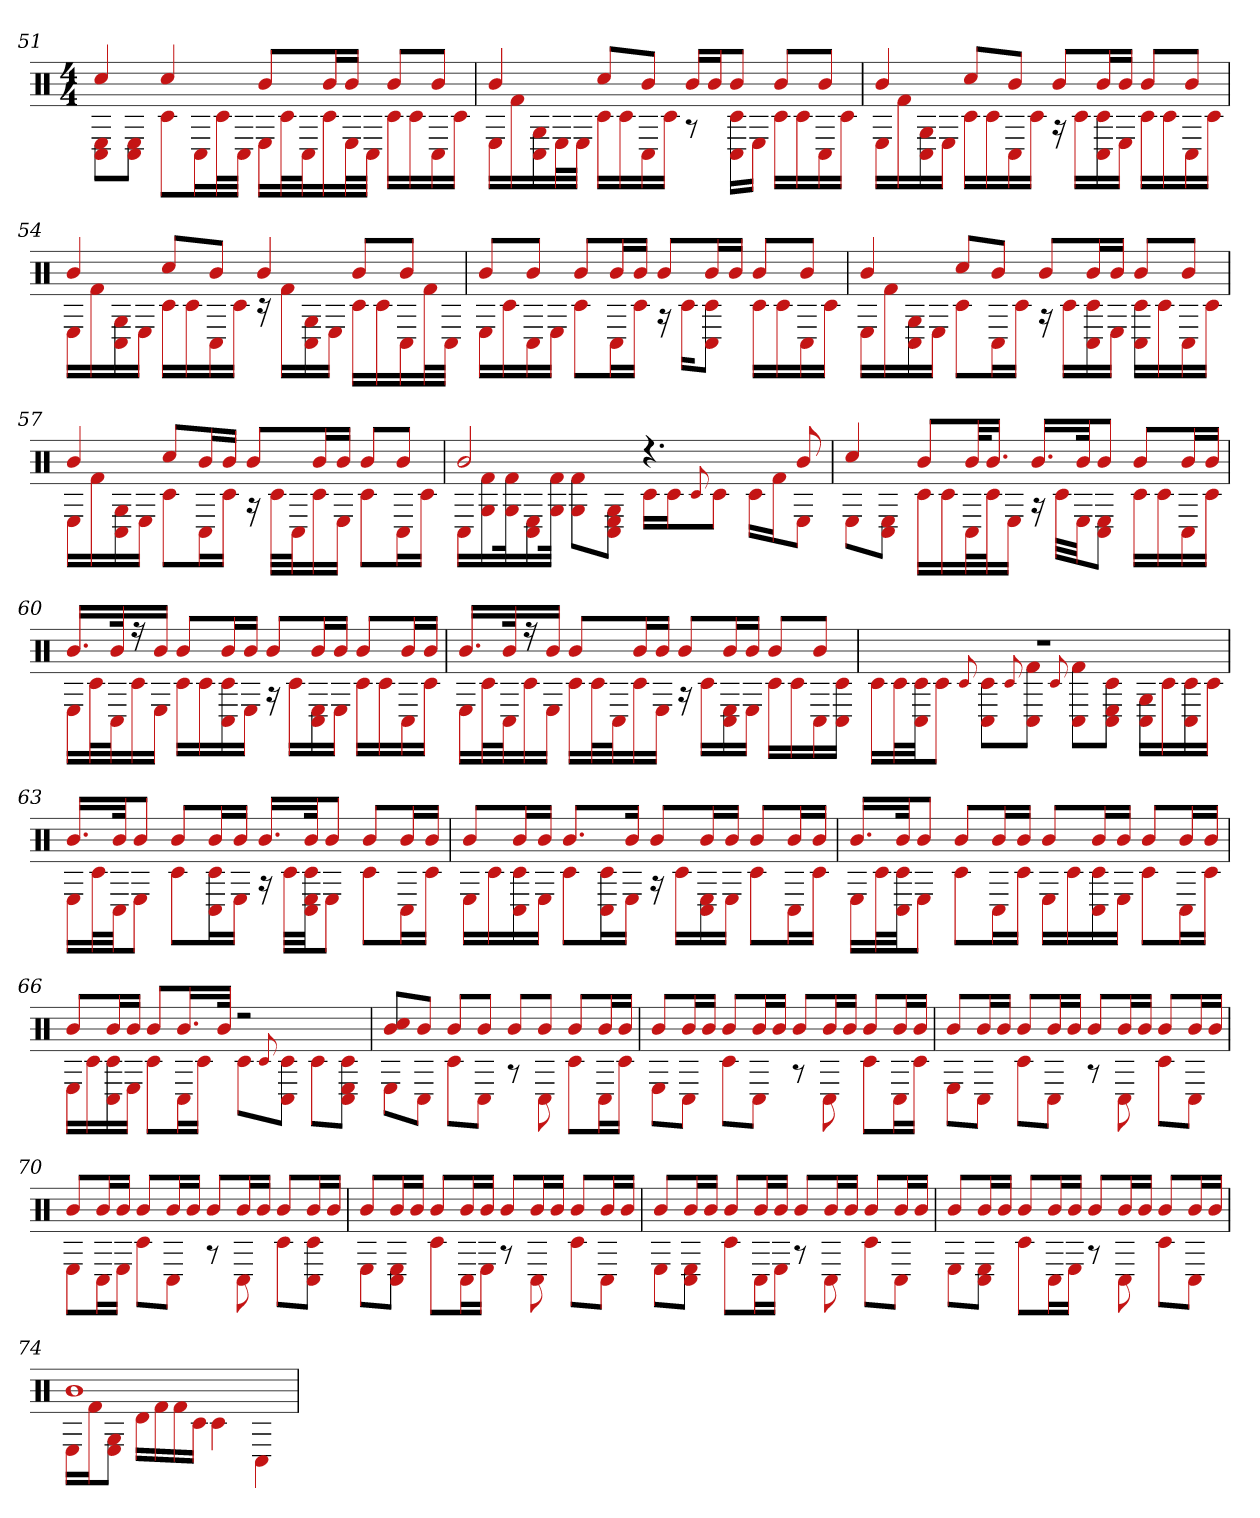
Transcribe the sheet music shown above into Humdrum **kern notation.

**kern
*part1
*staff1
*clefX
*k[]
*M4/4
=51
*^
4cc#	8C# 8EL
.	8C# 8EJ
4cc#	8c#L
.	16C#L
.	32c#L
.	32C#JJJ
8bL	16ELL
.	32c#L
.	32C#J
16bL	16c#
16bJJ	32EL
.	32C#JJJ
8bL	16c#LL
.	16c#
8bJ	16C#
.	16c#JJ
=52	=52
4b	16ELL
.	16f#
.	16C# 16G
.	32EL
.	32EJJJ
8cc#L	16c#LL
.	16c#
8bJ	16C#
.	16c#JJ
16bLL	8r
16bJ	.
8bJ	16C# 16c#LL
.	16EJJ
8bL	16c#LL
.	16c#
8bJ	16C#
.	16c#JJ
=53	=53
4b	16ELL
.	16f#
.	16C# 16G
.	16EJJ
8cc#L	16c#LL
.	16c#
8bJ	16C#
.	16c#JJ
8bL	16r
.	16c#LL
16bL	16C# 16c#
16bJJ	16EJJ
8bL	16c#LL
.	16c#
8bJ	16C#
.	16c#JJ
=54	=54
4b	16ELL
.	16f#
.	16C# 16G
.	16EJJ
8cc#L	16c#LL
.	16c#
8bJ	16C#
.	16c#JJ
4b	16r
.	16f#LL
.	16C# 16G
.	16EJJ
8bL	16c#LL
.	16c#
8bJ	16C#
.	32f#L
.	32C#JJJ
=55	=55
8bL	16ELL
.	16c#
8bJ	16C#
.	16EJJ
8bL	8c#L
16bL	16C#L
16bJJ	16c#JJ
8bL	16r
.	16c#KL
16bL	8C# 8c#J
16bJJ	.
8bL	16c#LL
.	16c#
8bJ	16C#
.	16c#JJ
=56	=56
4b	16ELL
.	16f#
.	16C# 16G
.	16EJJ
8cc#L	8c#L
8bJ	16C#L
.	16c#JJ
8bL	16r
.	16c#LL
16bL	16C# 16c#
16bJJ	16EJJ
8bL	16C# 16c#LL
.	16c#
8bJ	16C#
.	16c#JJ
=57	=57
4b	16ELL
.	16f#
.	16C# 16G
.	16EJJ
8cc#L	8c#L
16bL	16C#L
16bJJ	16c#JJ
8bL	16r
.	32c#LLL
.	32C#J
16bL	16c#
16bJJ	16EJJ
8bL	8c#L
8bJ	16C#L
.	16c#JJ
=58	=58
2b	16C#LL
.	16f# 16G
.	32G 32f#k
.	16C# 16E
.	32G 32f#JJk
.	8G 8f#L
.	8E 8C# 8GJ
4.r	16c#LL
.	16c#J
.	8qqc#
.	8c#J
.	16c#LL
.	16f#J
8b	8EJ
=59	=59
4cc#	8EL
.	8C# 8EJ
8bL	16c#LL
.	16c#
32bkL	32C#L
16.bJJ	32c#J
.	16EJJ
16.bLL	16r
.	32c#LLL
32bJk	32EJJ
8bJ	8C# 8EJ
8bL	16c#LL
.	16c#
16bL	16C#
16bJJ	16c#JJ
=60	=60
16.bLL	16ELL
.	32c#L
32bk	32C#J
16r	16c#
16bJJ	16EJJ
8bL	16c#LL
.	16c#
16bL	16C# 16c#
16bJJ	16EJJ
8bL	16r
.	16c#LL
16bL	16E 16C#
16bJJ	16EJJ
8bL	16c#LL
.	16c#
16bL	16C#
16bJJ	16c#JJ
=61	=61
16.bLL	16ELL
.	32c#L
32bk	32C#J
16r	16c#
16bJJ	16EJJ
8bL	16c#LL
.	32c#L
.	32C#J
16bL	16c#
16bJJ	16EJJ
8bL	16r
.	16c#LL
16bL	16E 16C#
16bJJ	16EJJ
8bL	16c#LL
.	16c#
8bJ	16C#
.	16c# 16C#JJ
=62	=62
1r	16c#LL
.	32c#L
.	32C# 32c#JJ
.	8c#J
.	8qqc#
.	8C# 8c#L
.	8qqc#
.	8C# 8f#J
.	8qqc#
.	8C# 8f#L
.	8c# 8C# 8EJ
.	16G 16C#LL
.	16c#
.	16C# 16c#
.	16c#JJ
=63	=63
16.bLL	16ELL
.	32c#L
32bJk	32C#JJ
8bJ	8EJ
8bL	8c#L
16bL	16C# 16c#L
16bJJ	16EJJ
16.bLL	16r
.	32c#LLL
32bJk	32E 32c# 32C#JJ
8bJ	8EJ
8bL	8c#L
16bL	16C#L
16bJJ	16c#JJ
=64	=64
8bL	16ELL
.	16c#
16bL	16C# 16c#
16bJJ	16EJJ
8.bL	8c#L
.	16c# 16C#L
16bJk	16EJJ
8bL	16r
.	16c#LL
16bL	16E 16C#
16bJJ	16EJJ
8bL	8c#L
16bL	16C#L
16bJJ	16c#JJ
=65	=65
16.bLL	16ELL
.	32c#L
32bJk	32C# 32c#JJ
8bJ	8EJ
8bL	8c#L
16bL	16C#L
16bJJ	16c#JJ
8bL	16ELL
.	16c#
16bL	16C# 16c#
16bJJ	16EJJ
8bL	8c#L
16bL	16C#L
16bJJ	16c#JJ
=66	=66
8bL	16ELL
.	16c#
16bL	16C# 16c#
16bJJ	16EJJ
8bL	8c#L
16.bL	16C#L
.	16c#JJ
32bJJk	.
2r	8c#L
.	8qqc#
.	8C# 8c#J
.	8c#L
.	8C# 8c# 8EJ
=67	=67
8b 8cc#L	8EL
8bJ	8C#J
8bL	8c#L
8bJ	8C#J
8bL	8r
8bJ	8C#
8bL	8c#L
16bL	16C#L
16bJJ	16c#JJ
=68	=68
8bL	8EL
16bL	8C#J
16bJJ	.
8bL	8c#L
16bL	8C#J
16bJJ	.
8bL	8r
16bL	8C#
16bJJ	.
8bL	8c#L
16bL	16C#L
16bJJ	16c#JJ
=69	=69
8bL	8EL
16bL	8C#J
16bJJ	.
8bL	8c#L
16bL	8C#J
16bJJ	.
8bL	8r
16bL	8C#
16bJJ	.
8bL	8c#L
16bL	8C#J
16bJJ	.
=70	=70
8bL	8EL
16bL	16C#L
16bJJ	16EJJ
8bL	8c#L
16bL	8C#J
16bJJ	.
8bL	8r
16bL	8C#
16bJJ	.
8bL	8c#L
16bL	8c# 8C#J
16bJJ	.
=71	=71
8bL	8EL
16bL	8C# 8EJ
16bJJ	.
8bL	8c#L
16bL	16C#L
16bJJ	16EJJ
8bL	8r
16bL	8C#
16bJJ	.
8bL	8c#L
16bL	8C#J
16bJJ	.
=72	=72
8bL	8EL
16bL	8C# 8EJ
16bJJ	.
8bL	8c#L
16bL	16C#L
16bJJ	16EJJ
8bL	8r
16bL	8C#
16bJJ	.
8bL	8c#L
16bL	8C#J
16bJJ	.
=73	=73
8bL	8EL
16bL	8C# 8EJ
16bJJ	.
8bL	8c#L
16bL	16C#L
16bJJ	16EJJ
8bL	8r
16bL	8C#
16bJJ	.
8bL	8c#L
16bL	8C#J
16bJJ	.
=74	=74
1b	16ELL
.	16f#J
.	8G 8EJ
.	16dLL
.	16f#
.	16f#
.	16c#JJ
.	4c#
.	4C#
*v	*v
=
*-
